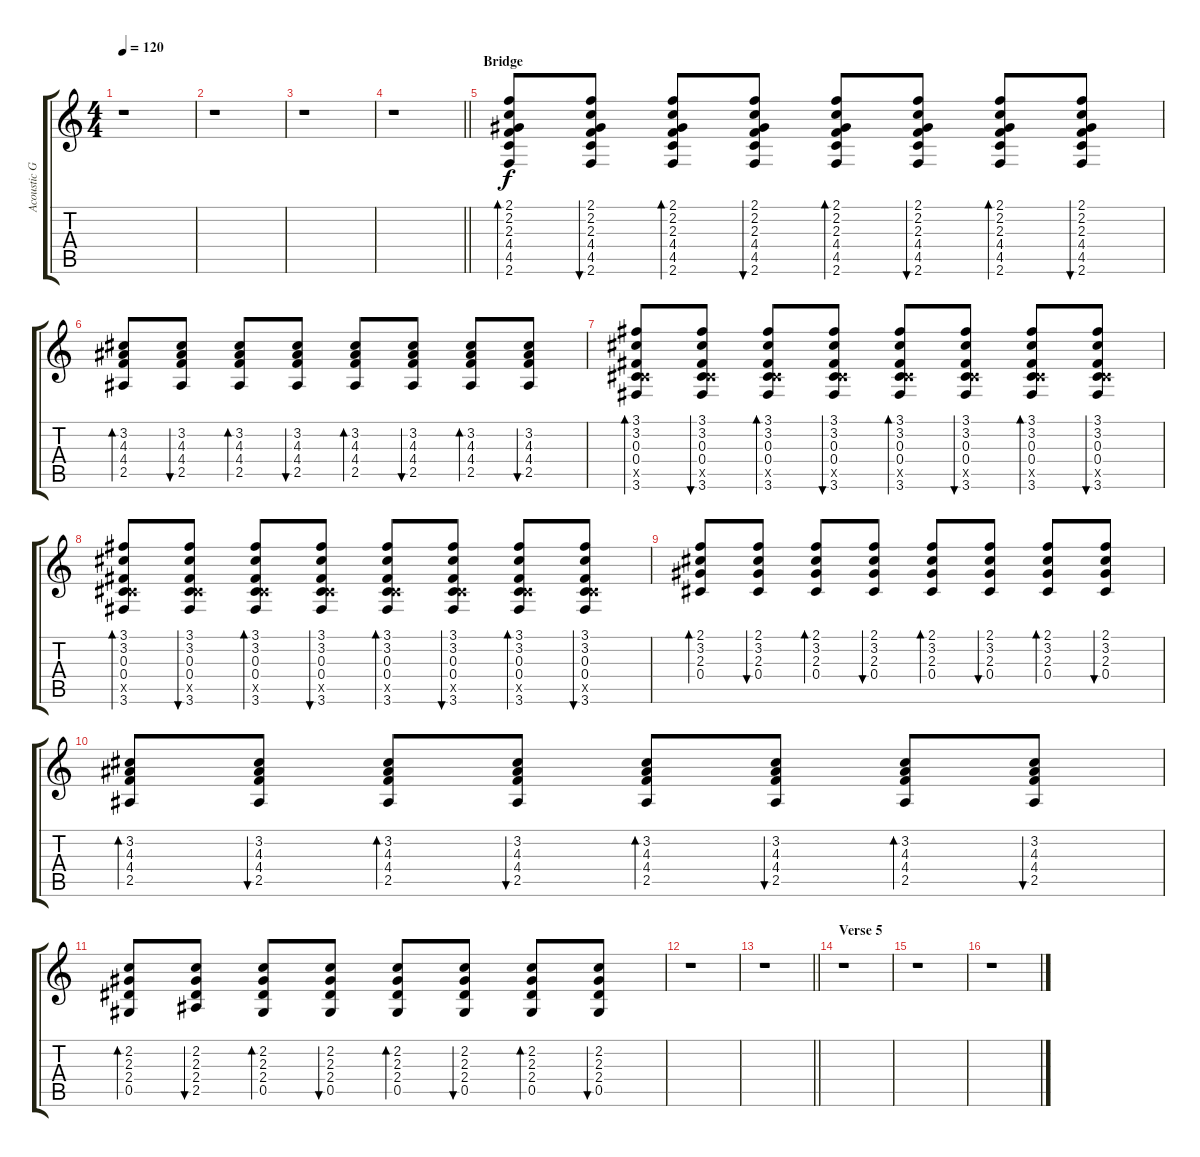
\track ("Acoustic Guitar" "Acoustic G") {instrument acousticguitarsteel}
\staff {score tabs}
\tuning (Eb4 Bb3 Gb3 Db3 Ab2 Eb2) {hide}
\ts (4 4)
\tempo 120
\clef g2
\ks c
r.1{dy f} |
r.1 |
r.1 |
\barLineRight lightlight
r.1 |
\section ("" "Bridge")
(2.1 2.2 2.3 4.4 4.5 2.6).8{bd 60} (2.1 2.2 2.3 4.4 4.5 2.6).8{bu 60} (2.1 2.2 2.3 4.4 4.5 2.6).8{bd 60} (2.1 2.2 2.3 4.4 4.5 2.6).8{bu 60} (2.1 2.2 2.3 4.4 4.5 2.6).8{bd 60} (2.1 2.2 2.3 4.4 4.5 2.6).8{bu 60} (2.1 2.2 2.3 4.4 4.5 2.6).8{bd 60} (2.1 2.2 2.3 4.4 4.5 2.6).8{bu 60} |
(3.2 4.3 4.4 2.5).8{bd 60} (3.2 4.3 4.4 2.5).8{bu 60} (3.2 4.3 4.4 2.5).8{bd 60} (3.2 4.3 4.4 2.5).8{bu 60} (3.2 4.3 4.4 2.5).8{bd 60} (3.2 4.3 4.4 2.5).8{bu 60} (3.2 4.3 4.4 2.5).8{bd 60} (3.2 4.3 4.4 2.5).8{bu 60} |
(3.1 3.2 0.3 0.4 5.5{x} 3.6).8{bd 60} (3.1 3.2 0.3 0.4 5.5{x} 3.6).8{bu 60} (3.1 3.2 0.3 0.4 5.5{x} 3.6).8{bd 60} (3.1 3.2 0.3 0.4 5.5{x} 3.6).8{bu 60} (3.1 3.2 0.3 0.4 5.5{x} 3.6).8{bd 60} (3.1 3.2 0.3 0.4 5.5{x} 3.6).8{bu 60} (3.1 3.2 0.3 0.4 5.5{x} 3.6).8{bd 60} (3.1 3.2 0.3 0.4 5.5{x} 3.6).8{bu 60} |
(3.1 3.2 0.3 0.4 5.5{x} 3.6).8{bd 60} (3.1 3.2 0.3 0.4 5.5{x} 3.6).8{bu 60} (3.1 3.2 0.3 0.4 5.5{x} 3.6).8{bd 60} (3.1 3.2 0.3 0.4 5.5{x} 3.6).8{bu 60} (3.1 3.2 0.3 0.4 5.5{x} 3.6).8{bd 60} (3.1 3.2 0.3 0.4 5.5{x} 3.6).8{bu 60} (3.1 3.2 0.3 0.4 5.5{x} 3.6).8{bd 60} (3.1 3.2 0.3 0.4 5.5{x} 3.6).8{bu 60} |
(2.1 3.2 2.3 0.4).8{bd 60} (2.1 3.2 2.3 0.4).8{bu 60} (2.1 3.2 2.3 0.4).8{bd 60} (2.1 3.2 2.3 0.4).8{bu 60} (2.1 3.2 2.3 0.4).8{bd 60} (2.1 3.2 2.3 0.4).8{bu 60} (2.1 3.2 2.3 0.4).8{bd 60} (2.1 3.2 2.3 0.4).8{bu 60} |
(3.2 4.3 4.4 2.5).8{bd 60} (3.2 4.3 4.4 2.5).8{bu 60} (3.2 4.3 4.4 2.5).8{bd 60} (3.2 4.3 4.4 2.5).8{bu 60} (3.2 4.3 4.4 2.5).8{bd 60} (3.2 4.3 4.4 2.5).8{bu 60} (3.2 4.3 4.4 2.5).8{bd 60} (3.2 4.3 4.4 2.5).8{bu 60} |
(2.2 2.3 2.4 0.5).8{bd 60} (2.2 2.3 2.4 2.5).8{bu 60} (2.2 2.3 2.4 0.5).8{bd 60} (2.2 2.3 2.4 0.5).8{bu 60} (2.2 2.3 2.4 0.5).8{bd 60} (2.2 2.3 2.4 0.5).8{bu 60} (2.2 2.3 2.4 0.5).8{bd 60} (2.2 2.3 2.4 0.5).8{bu 60} |
r.1 |
\barLineRight lightlight
r.1 |
\section ("" "Verse 5")
r.1 |
r.1 |
r.1
